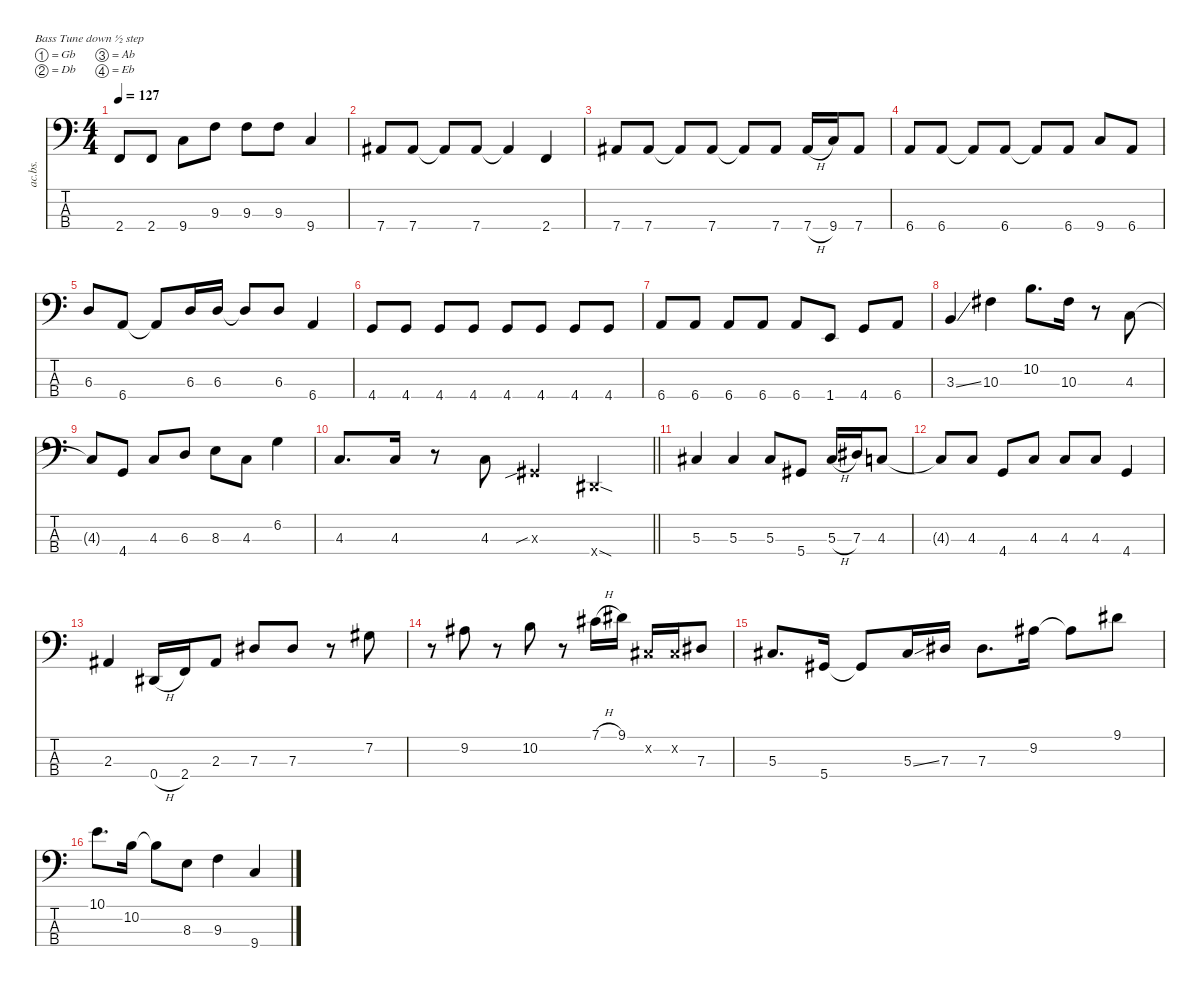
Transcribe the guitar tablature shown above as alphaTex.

\defaultSystemsLayout 4
\hideDynamics
\bracketExtendMode nobrackets
\track ("Acoustic Bass" "ac.bs.") {instrument acousticbass}
\staff {score tabs}
\tuning (Gb2 Db2 Ab1 Eb1)
\ts (4 4)
\tempo 127
\clef f4
\ks c
2.4{t}.8{dy mf beam Up} 2.4.8{beam Up} 9.4.8{beam Down} 9.3.8{beam Down} 9.3.8{beam Down} 9.3.8{beam Down} 9.4.4{beam Up} |
7.4{acc #}.8{beam Up} 7.4{acc #}.8{beam Up} 7.4{t acc #}.8{beam Up} 7.4{acc #}.8{beam Up} 7.4{t acc #}.4{beam Up} 2.4.4{beam Up} |
7.4{acc #}.8{beam Up} 7.4{acc #}.8{beam Up} 7.4{t acc #}.8{beam Up} 7.4{acc #}.8{beam Up} 7.4{t acc #}.8{beam Up} 7.4{acc #}.8{beam Up} 7.4{h acc #}.16{beam Up} 9.4.16{beam Up} 7.4{acc #}.8{beam Up} |
6.4.8{beam Up} 6.4.8{beam Up} 6.4{t}.8{beam Up} 6.4.8{beam Up} 6.4{t}.8{beam Up} 6.4.8{beam Up} 9.4.8{beam Up} 6.4.8{beam Up} |
6.3.8{beam Up} 6.4.8{beam Up} 6.4{t}.8{beam Up} 6.3.16{beam Up} 6.3.16{beam Up} 6.3{t}.8{beam Up} 6.3.8{beam Up} 6.4.4{beam Up} |
4.4.8{beam Up} 4.4.8{beam Up} 4.4.8{beam Up} 4.4.8{beam Up} 4.4.8{beam Up} 4.4.8{beam Up} 4.4.8{beam Up} 4.4.8{beam Up} |
6.4.8{beam Up} 6.4.8{beam Up} 6.4.8{beam Up} 6.4.8{beam Up} 6.4.8{beam Up} 1.4.8{beam Up} 4.4.8{beam Up} 6.4.8{beam Up} |
3.3{ss}.4{beam Up} 10.3{acc #}.4{beam Down} 10.2.8{d beam Down} 10.3{acc #}.16{beam Down} r.8{beam Down} 4.3.8{beam Up} |
4.3{t}.8{beam Up} 4.4.8{beam Up} 4.3.8{beam Up} 6.3.8{beam Up} 8.3.8{beam Down} 4.3.8{beam Down} 6.2.4{beam Down} |
\barLineRight lightlight
4.3.8{d beam Up} 4.3.16{beam Up} r.8{beam Down} 4.3.8{beam Up} 0.3{sib x acc #}.4{beam Up} 0.4{sod x acc #}.4{beam Up} |
5.3{acc #}.4{beam Up} 5.3{acc #}.4{beam Up} 5.3{acc #}.8{beam Up} 5.4{acc #}.8{beam Up} 5.3{h acc #}.16{beam Up} 7.3{acc #}.16{beam Up} 4.3.8{beam Up} |
4.3{t}.8{beam Up} 4.3.8{beam Up} 4.4.8{beam Up} 4.3.8{beam Up} 4.3.8{beam Up} 4.3.8{beam Up} 4.4.4{beam Up} |
2.3{acc #}.4{beam Up} 0.4{h acc #}.16{beam Up} 2.4.16{beam Up} 2.3{acc #}.8{beam Up} 7.3{acc #}.8{beam Up} 7.3{acc #}.8{beam Up} r.8{beam Down} 7.2{acc #}.8{beam Down} |
r.8{beam Down} 9.2{acc #}.8{beam Down} r.8{beam Down} 10.2.8{beam Down} r.8{beam Down} 7.1{h acc #}.16{beam Down} 9.1{acc #}.16{beam Down} 0.2{x acc #}.16{beam Up} 0.2{x acc #}.16{beam Up} 7.3{acc #}.8{beam Up} |
5.3{acc #}.8{d beam Up} 5.4{acc #}.16{beam Up} 5.4{t acc #}.8{beam Up} 5.3{ss acc #}.16{beam Up} 7.3{acc #}.16{beam Up} 7.3{acc #}.8{d beam Down} 9.2{acc #}.16{beam Down} 9.2{t acc #}.8{beam Down} 9.1{acc #}.8{beam Down} |
10.1.8{d beam Down} 10.2.16{beam Down} 10.2{t}.8{beam Down} 8.3.8{beam Down} 9.3.4{beam Down} 9.4.4{beam Up}
